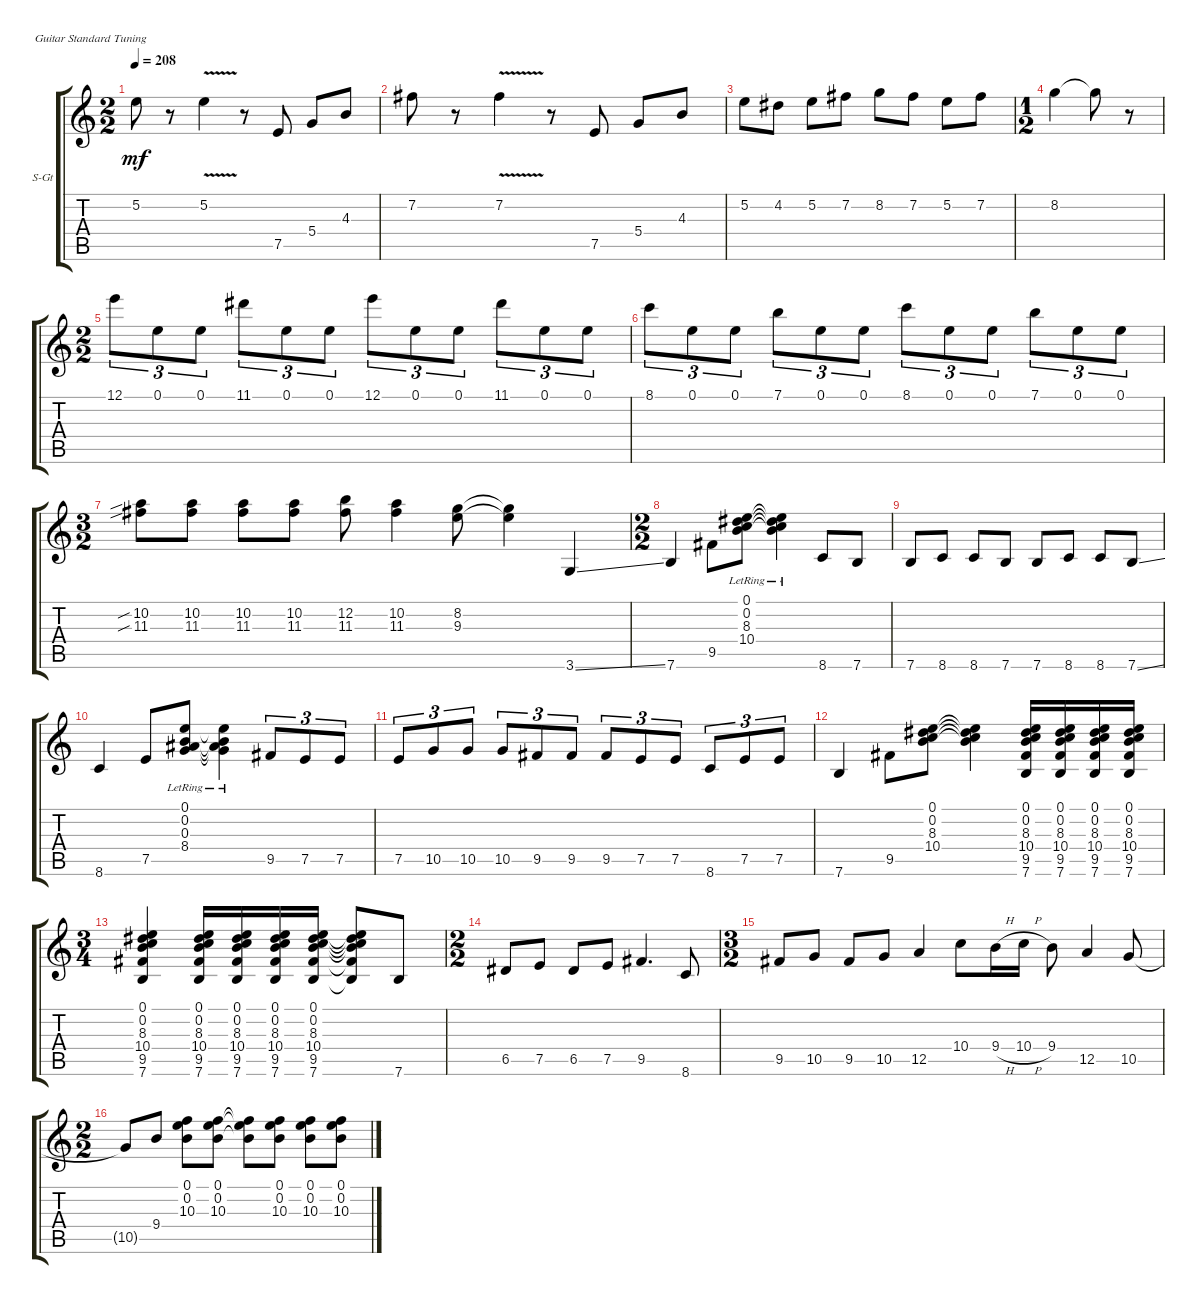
\defaultSystemsLayout 4
\bracketExtendMode groupsimilarinstruments
\firstSystemTrackNameOrientation horizontal
\otherSystemsTrackNameOrientation horizontal
\track ("Steel Guitar" "S-Gt") {instrument acousticguitarsteel}
\staff {score tabs}
\tuning (E4 B3 G3 D3 A2 E2)
\ts (2 2)
\tempo 208
\clef g2
\ks c
5.2.8{dy mf} r.8 5.2{v}.4 r.8 7.5.8 5.4.8 4.3.8 |
7.2.8 r.8 7.2{v}.4 r.8 7.5.8 5.4.8 4.3.8 |
5.2.8 4.2.8 5.2.8 7.2.8 8.2.8 7.2.8 5.2.8 7.2.8 |
\ts (1 2)
8.2.4 8.2{t}.8 r.8 |
\ts (2 2)
12.1.8{tu (3 2)} 0.1.8{tu (3 2)} 0.1.8{tu (3 2)} 11.1.8{tu (3 2)} 0.1.8{tu (3 2)} 0.1.8{tu (3 2)} 12.1.8{tu (3 2)} 0.1.8{tu (3 2)} 0.1.8{tu (3 2)} 11.1.8{tu (3 2)} 0.1.8{tu (3 2)} 0.1.8{tu (3 2)} |
8.1.8{tu (3 2)} 0.1.8{tu (3 2)} 0.1.8{tu (3 2)} 7.1.8{tu (3 2)} 0.1.8{tu (3 2)} 0.1.8{tu (3 2)} 8.1.8{tu (3 2)} 0.1.8{tu (3 2)} 0.1.8{tu (3 2)} 7.1.8{tu (3 2)} 0.1.8{tu (3 2)} 0.1.8{tu (3 2)} |
\ts (3 2)
(10.2{sib} 11.3{sib}).8 (10.2 11.3).8 (10.2 11.3).8 (11.3 10.2).8 (12.2 11.3).8 (11.3 10.2).4 (9.3 8.2).8 (9.3{t} 8.2{t}).4 3.6{ss}.4 |
\ts (2 2)
7.6.4 9.5.8 (10.4{lr} 8.3{lr} 0.2{lr} 0.1{lr}).8 (10.4{lr t} 8.3{lr t} 0.2{lr t} 0.1{lr t}).4 8.6.8 7.6.8 |
7.6.8 8.6.8 8.6.8 7.6.8 7.6.8 8.6.8 8.6.8 7.6{ss}.8 |
8.6.4 7.5.8 (8.4{lr} 0.3{lr} 0.2{lr} 0.1{lr}).8 (0.1{lr t} 0.2{lr t} 0.3{lr t} 8.4{lr t}).4 9.5.8{tu (3 2)} 7.5.8{tu (3 2)} 7.5.8{tu (3 2)} |
7.5.8{tu (3 2)} 10.5.8{tu (3 2)} 10.5.8{tu (3 2)} 10.5.8{tu (3 2)} 9.5.8{tu (3 2)} 9.5.8{tu (3 2)} 9.5.8{tu (3 2)} 7.5.8{tu (3 2)} 7.5.8{tu (3 2)} 8.6.8{tu (3 2)} 7.5.8{tu (3 2)} 7.5.8{tu (3 2)} |
7.6.4 9.5.8 (10.4 8.3 0.2 0.1).8 (0.1{t} 0.2{t} 8.3{t} 10.4{t}).4 (7.6 9.5 10.4 8.3 0.2 0.1).16 (7.6 9.5 10.4 8.3 0.2 0.1).16 (7.6 9.5 10.4 8.3 0.2 0.1).16 (7.6 9.5 10.4 8.3 0.2 0.1).16 |
\ts (3 4)
(7.6 9.5 10.4 8.3 0.2 0.1).4 (7.6 9.5 10.4 8.3 0.2 0.1).16 (7.6 9.5 10.4 8.3 0.2 0.1).16 (7.6 9.5 10.4 8.3 0.2 0.1).16 (7.6 9.5 10.4 8.3 0.2 0.1).16 (7.6{t} 9.5{t} 10.4{t} 8.3{t} 0.2{t} 0.1{t}).8 7.6.8 |
\ts (2 2)
6.5.8 7.5.8 6.5.8 7.5.8 9.5.4{d} 8.6.8 |
\ts (3 2)
9.5.8 10.5.8 9.5.8 10.5.8 12.5.4 10.4.8 9.4{h}.16 10.4{h}.16 9.4.8 12.5.4 10.5.8 |
\ts (2 2)
10.5{t}.8 9.4.8 (10.3 0.1 0.2).8 (10.3 0.1 0.2).8 (10.3{t} 0.1{t} 0.2{t}).8 (10.3 0.1 0.2).8 (10.3 0.1 0.2).8 (10.3 0.2 0.1).8
